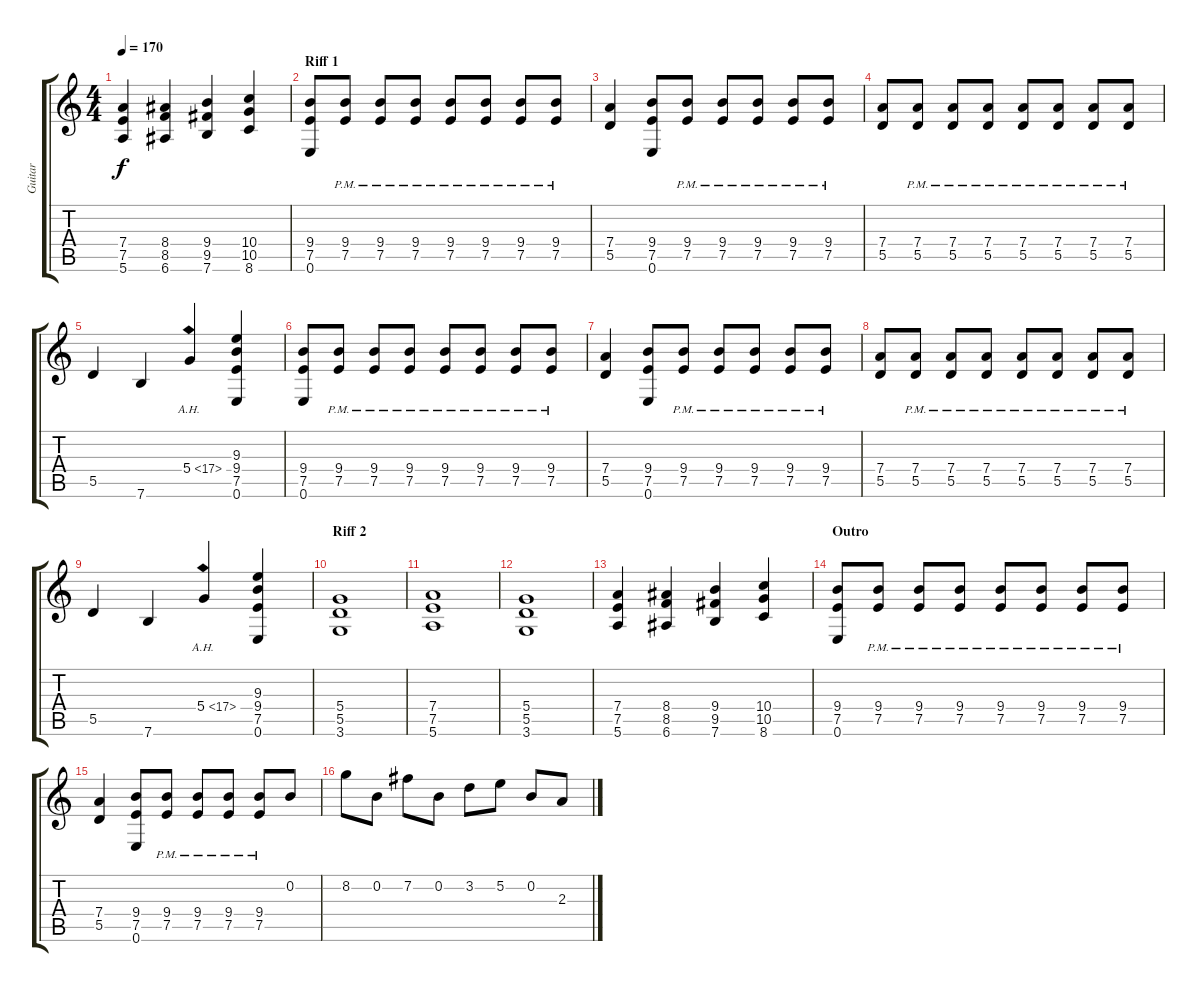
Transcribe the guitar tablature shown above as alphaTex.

\track ("Guitar" "Guitar") {instrument electricguitarclean}
\staff {score tabs}
\tuning (E4 B3 G3 D3 A2 E2) {hide}
\ts (4 4)
\tempo 170
\clef g2
\ks c
(7.4 7.5 5.6).4{dy f} (8.4 8.5 6.6).4 (9.4 9.5 7.6).4 (10.4 10.5 8.6).4 |
\section ("" "Riff 1")
(9.4 7.5 0.6).8 (9.4{pm} 7.5{pm}).8 (9.4{pm} 7.5{pm}).8 (9.4{pm} 7.5{pm}).8 (9.4{pm} 7.5{pm}).8 (9.4{pm} 7.5{pm}).8 (9.4{pm} 7.5{pm}).8 (9.4{pm} 7.5{pm}).8 |
(7.4 5.5).4 (9.4 7.5 0.6).8 (9.4{pm} 7.5{pm}).8 (9.4{pm} 7.5{pm}).8 (9.4{pm} 7.5{pm}).8 (9.4{pm} 7.5{pm}).8 (9.4{pm} 7.5{pm}).8 |
(7.4 5.5).8 (7.4{pm} 5.5{pm}).8 (7.4{pm} 5.5{pm}).8 (7.4{pm} 5.5{pm}).8 (7.4{pm} 5.5{pm}).8 (7.4{pm} 5.5{pm}).8 (7.4{pm} 5.5{pm}).8 (7.4{pm} 5.5{pm}).8 |
5.5.4 7.6.4 5.4{ah 12}.4 (9.3 9.4 7.5 0.6).4 |
(9.4 7.5 0.6).8 (9.4{pm} 7.5{pm}).8 (9.4{pm} 7.5{pm}).8 (9.4{pm} 7.5{pm}).8 (9.4{pm} 7.5{pm}).8 (9.4{pm} 7.5{pm}).8 (9.4{pm} 7.5{pm}).8 (9.4{pm} 7.5{pm}).8 |
(7.4 5.5).4 (9.4 7.5 0.6).8 (9.4{pm} 7.5{pm}).8 (9.4{pm} 7.5{pm}).8 (9.4{pm} 7.5{pm}).8 (9.4{pm} 7.5{pm}).8 (9.4{pm} 7.5{pm}).8 |
(7.4 5.5).8 (7.4{pm} 5.5{pm}).8 (7.4{pm} 5.5{pm}).8 (7.4{pm} 5.5{pm}).8 (7.4{pm} 5.5{pm}).8 (7.4{pm} 5.5{pm}).8 (7.4{pm} 5.5{pm}).8 (7.4{pm} 5.5{pm}).8 |
5.5.4 7.6.4 5.4{ah 12}.4 (9.3 9.4 7.5 0.6).4 |
\section ("" "Riff 2")
(5.4 5.5 3.6).1 |
(7.4 7.5 5.6).1 |
(5.4 5.5 3.6).1 |
(7.4 7.5 5.6).4 (8.4 8.5 6.6).4 (9.4 9.5 7.6).4 (10.4 10.5 8.6).4 |
\section ("" "Outro")
(9.4 7.5 0.6).8 (9.4{pm} 7.5{pm}).8 (9.4{pm} 7.5{pm}).8 (9.4{pm} 7.5{pm}).8 (9.4{pm} 7.5{pm}).8 (9.4{pm} 7.5{pm}).8 (9.4{pm} 7.5{pm}).8 (9.4{pm} 7.5{pm}).8 |
(7.4 5.5).4 (9.4 7.5 0.6).8 (9.4{pm} 7.5{pm}).8 (9.4{pm} 7.5{pm}).8 (9.4{pm} 7.5{pm}).8 (9.4{pm} 7.5{pm}).8 0.2.8 |
8.2.8 0.2.8 7.2.8 0.2.8 3.2.8 5.2.8 0.2.8 2.3.8
